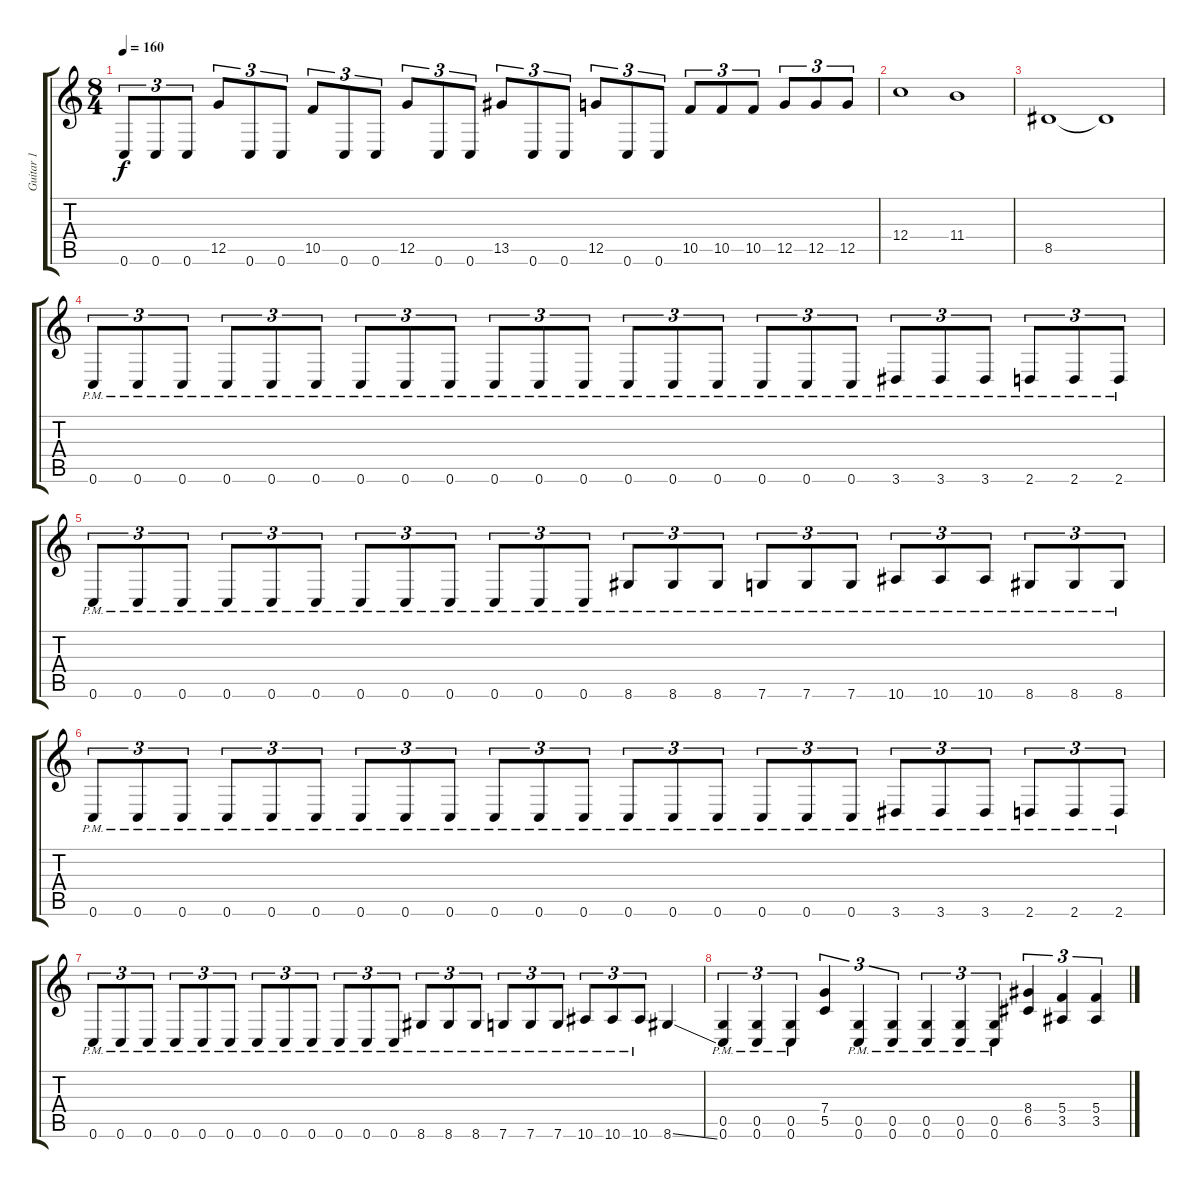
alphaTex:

\track ("Guitar 1" "Guitar 1") {instrument distortionguitar}
\staff {score tabs}
\tuning (D4 A3 F3 C3 G2 C2) {hide}
\ts (8 4)
\tempo 160
\clef g2
\ks c
0.6.8{tu (3 2) dy f} 0.6.8{tu (3 2)} 0.6.8{tu (3 2)} 12.5.8{tu (3 2)} 0.6.8{tu (3 2)} 0.6.8{tu (3 2)} 10.5.8{tu (3 2)} 0.6.8{tu (3 2)} 0.6.8{tu (3 2)} 12.5.8{tu (3 2)} 0.6.8{tu (3 2)} 0.6.8{tu (3 2)} 13.5.8{tu (3 2)} 0.6.8{tu (3 2)} 0.6.8{tu (3 2)} 12.5.8{tu (3 2)} 0.6.8{tu (3 2)} 0.6.8{tu (3 2)} 10.5.8{tu (3 2)} 10.5.8{tu (3 2)} 10.5.8{tu (3 2)} 12.5.8{tu (3 2)} 12.5.8{tu (3 2)} 12.5.8{tu (3 2)} |
12.4.1 11.4.1 |
8.5.1 8.5{t}.1 |
0.6{pm}.8{tu (3 2)} 0.6{pm}.8{tu (3 2)} 0.6{pm}.8{tu (3 2)} 0.6{pm}.8{tu (3 2)} 0.6{pm}.8{tu (3 2)} 0.6{pm}.8{tu (3 2)} 0.6{pm}.8{tu (3 2)} 0.6{pm}.8{tu (3 2)} 0.6{pm}.8{tu (3 2)} 0.6{pm}.8{tu (3 2)} 0.6{pm}.8{tu (3 2)} 0.6{pm}.8{tu (3 2)} 0.6{pm}.8{tu (3 2)} 0.6{pm}.8{tu (3 2)} 0.6{pm}.8{tu (3 2)} 0.6{pm}.8{tu (3 2)} 0.6{pm}.8{tu (3 2)} 0.6{pm}.8{tu (3 2)} 3.6{pm}.8{tu (3 2)} 3.6{pm}.8{tu (3 2)} 3.6{pm}.8{tu (3 2)} 2.6{pm}.8{tu (3 2)} 2.6{pm}.8{tu (3 2)} 2.6{pm}.8{tu (3 2)} |
0.6{pm}.8{tu (3 2)} 0.6{pm}.8{tu (3 2)} 0.6{pm}.8{tu (3 2)} 0.6{pm}.8{tu (3 2)} 0.6{pm}.8{tu (3 2)} 0.6{pm}.8{tu (3 2)} 0.6{pm}.8{tu (3 2)} 0.6{pm}.8{tu (3 2)} 0.6{pm}.8{tu (3 2)} 0.6{pm}.8{tu (3 2)} 0.6{pm}.8{tu (3 2)} 0.6{pm}.8{tu (3 2)} 8.6{pm}.8{tu (3 2)} 8.6{pm}.8{tu (3 2)} 8.6{pm}.8{tu (3 2)} 7.6{pm}.8{tu (3 2)} 7.6{pm}.8{tu (3 2)} 7.6{pm}.8{tu (3 2)} 10.6{pm}.8{tu (3 2)} 10.6{pm}.8{tu (3 2)} 10.6{pm}.8{tu (3 2)} 8.6{pm}.8{tu (3 2)} 8.6{pm}.8{tu (3 2)} 8.6{pm}.8{tu (3 2)} |
0.6{pm}.8{tu (3 2)} 0.6{pm}.8{tu (3 2)} 0.6{pm}.8{tu (3 2)} 0.6{pm}.8{tu (3 2)} 0.6{pm}.8{tu (3 2)} 0.6{pm}.8{tu (3 2)} 0.6{pm}.8{tu (3 2)} 0.6{pm}.8{tu (3 2)} 0.6{pm}.8{tu (3 2)} 0.6{pm}.8{tu (3 2)} 0.6{pm}.8{tu (3 2)} 0.6{pm}.8{tu (3 2)} 0.6{pm}.8{tu (3 2)} 0.6{pm}.8{tu (3 2)} 0.6{pm}.8{tu (3 2)} 0.6{pm}.8{tu (3 2)} 0.6{pm}.8{tu (3 2)} 0.6{pm}.8{tu (3 2)} 3.6{pm}.8{tu (3 2)} 3.6{pm}.8{tu (3 2)} 3.6{pm}.8{tu (3 2)} 2.6{pm}.8{tu (3 2)} 2.6{pm}.8{tu (3 2)} 2.6{pm}.8{tu (3 2)} |
0.6{pm}.8{tu (3 2)} 0.6{pm}.8{tu (3 2)} 0.6{pm}.8{tu (3 2)} 0.6{pm}.8{tu (3 2)} 0.6{pm}.8{tu (3 2)} 0.6{pm}.8{tu (3 2)} 0.6{pm}.8{tu (3 2)} 0.6{pm}.8{tu (3 2)} 0.6{pm}.8{tu (3 2)} 0.6{pm}.8{tu (3 2)} 0.6{pm}.8{tu (3 2)} 0.6{pm}.8{tu (3 2)} 8.6{pm}.8{tu (3 2)} 8.6{pm}.8{tu (3 2)} 8.6{pm}.8{tu (3 2)} 7.6{pm}.8{tu (3 2)} 7.6{pm}.8{tu (3 2)} 7.6{pm}.8{tu (3 2)} 10.6{pm}.8{tu (3 2)} 10.6{pm}.8{tu (3 2)} 10.6{pm}.8{tu (3 2)} 8.6{ss}.4 |
(0.5{pm} 0.6{pm}).4{tu (3 2)} (0.5{pm} 0.6{pm}).4{tu (3 2)} (0.5{pm} 0.6{pm}).4{tu (3 2)} (7.4 5.5).4{tu (3 2)} (0.5{pm} 0.6{pm}).4{tu (3 2)} (0.5{pm} 0.6{pm}).4{tu (3 2)} (0.5{pm} 0.6{pm}).4{tu (3 2)} (0.5{pm} 0.6{pm}).4{tu (3 2)} (0.5{pm} 0.6{pm}).4{tu (3 2)} (8.4 6.5).4{tu (3 2)} (5.4 3.5).4{tu (3 2)} (5.4 3.5).4{tu (3 2)}
